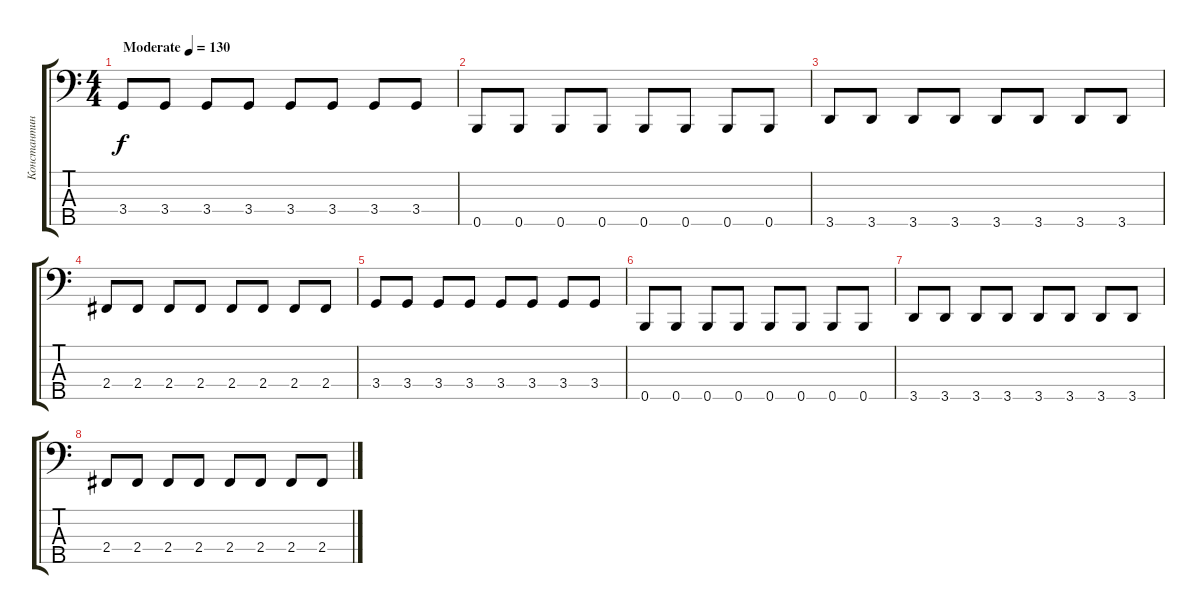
\track ("Константин Бекрев" "Константин") {instrument electricbasspick}
\staff {score tabs}
\tuning (G2 D2 A1 E1 B0) {hide}
\ts (4 4)
\tempo (130 "Moderate")
\clef f4
\ks c
3.4.8{dy f instrument electricbasspick} 3.4.8 3.4.8 3.4.8 3.4.8 3.4.8 3.4.8 3.4.8 |
0.5.8 0.5.8 0.5.8 0.5.8 0.5.8 0.5.8 0.5.8 0.5.8 |
3.5.8 3.5.8 3.5.8 3.5.8 3.5.8 3.5.8 3.5.8 3.5.8 |
2.4.8 2.4.8 2.4.8 2.4.8 2.4.8 2.4.8 2.4.8 2.4.8 |
3.4.8 3.4.8 3.4.8 3.4.8 3.4.8 3.4.8 3.4.8 3.4.8 |
0.5.8 0.5.8 0.5.8 0.5.8 0.5.8 0.5.8 0.5.8 0.5.8 |
3.5.8 3.5.8 3.5.8 3.5.8 3.5.8 3.5.8 3.5.8 3.5.8 |
2.4.8 2.4.8 2.4.8 2.4.8 2.4.8 2.4.8 2.4.8 2.4.8
